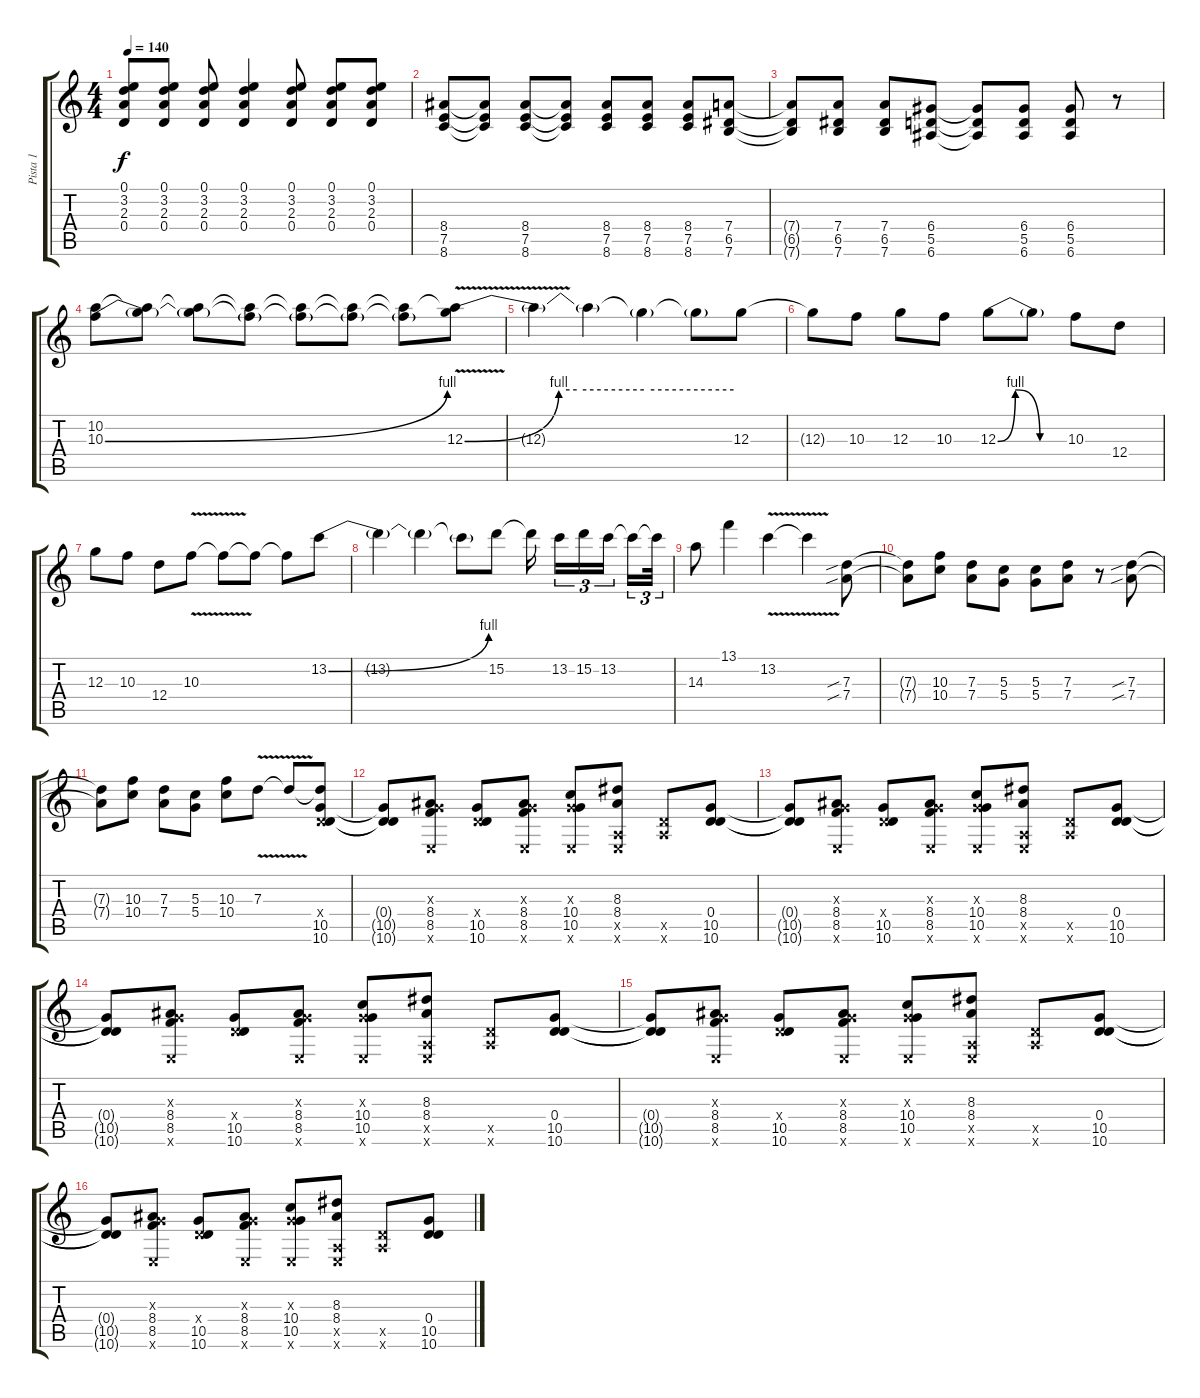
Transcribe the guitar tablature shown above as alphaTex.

\track ("Pista 1" "Pista 1") {instrument overdrivenguitar}
\staff {score tabs}
\tuning (E4 B3 G3 D3 A2 E2) {hide}
\ts (4 4)
\tempo 140
\clef g2
\ks c
(0.1{t} 3.2{t} 2.3{t} 0.4{t}).8{dy f} (0.1 3.2 2.3 0.4).8 (0.1 3.2 2.3 0.4).8 (0.1 3.2 2.3 0.4).4 (0.1 3.2 2.3 0.4).8 (0.1 3.2 2.3 0.4).8 (0.1 3.2 2.3 0.4).8 |
(8.4 7.5 8.6).8 (8.4{t} 7.5{t} 8.6{t}).8 (8.4 7.5 8.6).8 (8.4{t} 7.5{t} 8.6{t}).8 (8.4 7.5 8.6).8 (8.4 7.5 8.6).8 (8.4 7.5 8.6).8 (7.4 6.5 7.6).8 |
(7.4{t} 6.5{t} 7.6{t}).8 (7.4 6.5 7.6).8 (7.4 6.5 7.6).8 (6.4 5.5 6.6).8 (6.4{t} 5.5{t} 6.6{t}).8 (6.4 5.5 6.6).8 (6.4 5.5 6.6).8 r.8 |
(10.2 10.3{be (bend 0 0 60 4)}).8 (10.2{t} 10.3{t}).8 (10.2{t} 10.3{t}).8 (10.2{t} 10.3{t}).8 (10.2{t} 10.3{t}).8 (10.2{t} 10.3{t}).8 (10.2{t} 10.3{t}).8 (10.2{t} 12.3{be (custom 0 0 21 4 25 4 40 4 60 4) v}).8 |
12.3{t}.4 12.3{t}.4 12.3{t}.4 12.3{t}.8 12.3.8 |
12.3{t}.8 10.3.8 12.3.8 10.3.8 12.3{be (custom 0 0 15 4 36 0 60 0)}.8 12.3{t}.8 10.3.8 12.4.8 |
12.3.8 10.3.8 12.4.8 10.3{v}.8 10.3{t}.8 10.3{t}.8 10.3{t}.8 13.2{be (bend 0 0 60 4)}.8 |
13.2{t}.4 13.2{t}.4 13.2{t}.8 15.2.8 15.2{t}.16{beam splitsecondary} 13.2.16{tu (3 2)} 15.2.16{tu (3 2)} 13.2.16{tu (3 2) beam splitsecondary} 13.2{t}.16{tu (3 2)} 13.2{t}.32{tu (3 2)} |
14.3.8 13.1.4 13.2{v}.4 13.2{t}.4 (7.3{sib} 7.4{sib}).8 |
(7.3{t} 7.4{t}).8 (10.3 10.4).8 (7.3 7.4).8 (5.3 5.4).8 (5.3 5.4).8 (7.3 7.4).8 r.8 (7.3{sib} 7.4{sib}).8 |
(7.3{t} 7.4{t}).8 (10.3 10.4).8 (7.3 7.4).8 (5.3 5.4).8 (10.3 10.4).8 7.3{v}.8 7.3{t}.8 (7.3{t} 0.4{x} 10.5 10.6).8 |
(0.4{t} 10.5{t} 10.6{t}).8 (0.3{x} 8.4 8.5 0.6{x}).8 (0.4{x} 10.5 10.6).8 (0.3{x} 8.4 8.5 0.6{x}).8 (0.3{x} 10.4 10.5 0.6{x}).8 (8.3 8.4 0.5{x} 0.6{x}).8 (0.5{x} 10.6{x}).8 (0.4 10.5 10.6).8 |
(0.4{t} 10.5{t} 10.6{t}).8 (0.3{x} 8.4 8.5 0.6{x}).8 (0.4{x} 10.5 10.6).8 (0.3{x} 8.4 8.5 0.6{x}).8 (0.3{x} 10.4 10.5 0.6{x}).8 (8.3 8.4 0.5{x} 0.6{x}).8 (0.5{x} 10.6{x}).8 (0.4 10.5 10.6).8 |
(0.4{t} 10.5{t} 10.6{t}).8 (0.3{x} 8.4 8.5 0.6{x}).8 (0.4{x} 10.5 10.6).8 (0.3{x} 8.4 8.5 0.6{x}).8 (0.3{x} 10.4 10.5 0.6{x}).8 (8.3 8.4 0.5{x} 0.6{x}).8 (0.5{x} 10.6{x}).8 (0.4 10.5 10.6).8 |
(0.4{t} 10.5{t} 10.6{t}).8 (0.3{x} 8.4 8.5 0.6{x}).8 (0.4{x} 10.5 10.6).8 (0.3{x} 8.4 8.5 0.6{x}).8 (0.3{x} 10.4 10.5 0.6{x}).8 (8.3 8.4 0.5{x} 0.6{x}).8 (0.5{x} 10.6{x}).8 (0.4 10.5 10.6).8 |
(0.4{t} 10.5{t} 10.6{t}).8 (0.3{x} 8.4 8.5 0.6{x}).8 (0.4{x} 10.5 10.6).8 (0.3{x} 8.4 8.5 0.6{x}).8 (0.3{x} 10.4 10.5 0.6{x}).8 (8.3 8.4 0.5{x} 0.6{x}).8 (0.5{x} 10.6{x}).8 (0.4 10.5 10.6).8
